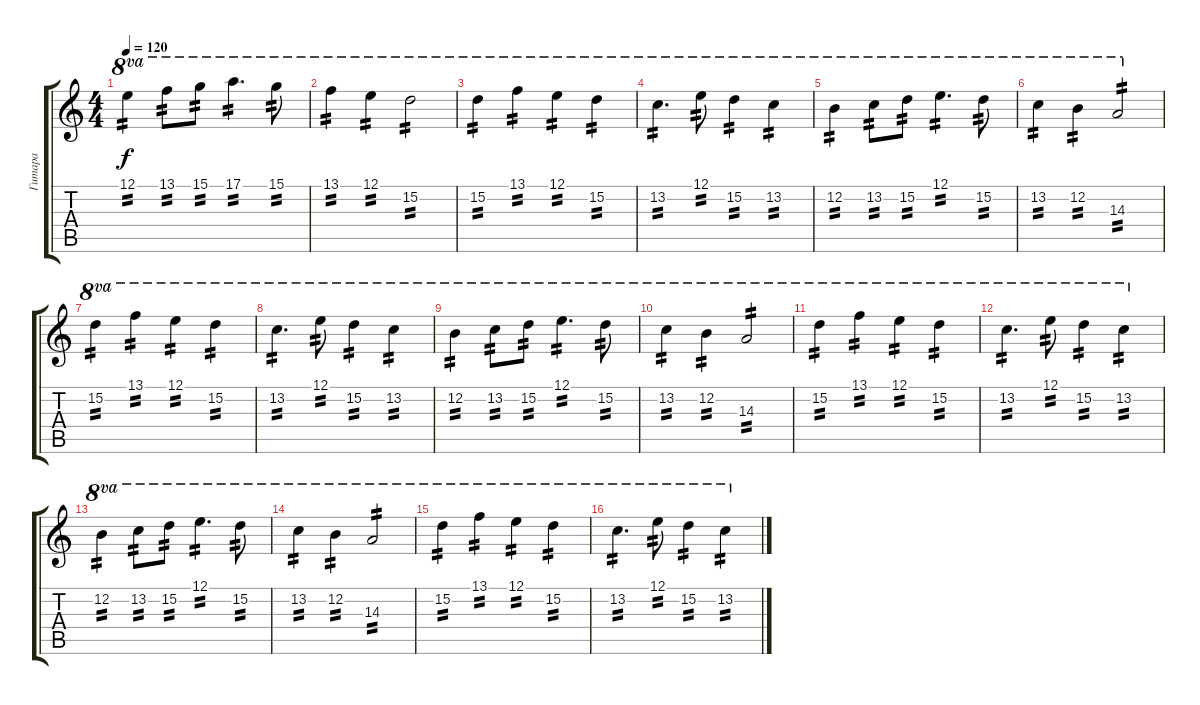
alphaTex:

\track ("Гитара" "Гитара") {instrument electricguitarclean}
\staff {score tabs}
\tuning (E4 B3 G3 D3 A2 E2) {hide}
\ts (4 4)
\tempo 120
\clef g2
\ks c
12.1.4{ot 8va tp 2 dy f} 13.1.8{ot 8va tp 2} 15.1.8{ot 8va tp 2} 17.1.4{d ot 8va tp 2} 15.1.8{ot 8va tp 2} |
13.1.4{ot 8va tp 2} 12.1.4{ot 8va tp 2} 15.2.2{ot 8va tp 2} |
15.2.4{ot 8va tp 2} 13.1.4{ot 8va tp 2} 12.1.4{ot 8va tp 2} 15.2.4{ot 8va tp 2} |
13.2.4{d ot 8va tp 2} 12.1.8{ot 8va tp 2} 15.2.4{ot 8va tp 2} 13.2.4{ot 8va tp 2} |
12.2.4{ot 8va tp 2} 13.2.8{ot 8va tp 2} 15.2.8{ot 8va tp 2} 12.1.4{d ot 8va tp 2} 15.2.8{ot 8va tp 2} |
13.2.4{ot 8va tp 2} 12.2.4{ot 8va tp 2} 14.3.2{ot 8va tp 2} |
15.2.4{ot 8va tp 2} 13.1.4{ot 8va tp 2} 12.1.4{ot 8va tp 2} 15.2.4{ot 8va tp 2} |
13.2.4{d ot 8va tp 2} 12.1.8{ot 8va tp 2} 15.2.4{ot 8va tp 2} 13.2.4{ot 8va tp 2} |
12.2.4{ot 8va tp 2} 13.2.8{ot 8va tp 2} 15.2.8{ot 8va tp 2} 12.1.4{d ot 8va tp 2} 15.2.8{ot 8va tp 2} |
13.2.4{ot 8va tp 2} 12.2.4{ot 8va tp 2} 14.3.2{ot 8va tp 2} |
15.2.4{ot 8va tp 2} 13.1.4{ot 8va tp 2} 12.1.4{ot 8va tp 2} 15.2.4{ot 8va tp 2} |
13.2.4{d ot 8va tp 2} 12.1.8{ot 8va tp 2} 15.2.4{ot 8va tp 2} 13.2.4{ot 8va tp 2} |
12.2.4{ot 8va tp 2} 13.2.8{ot 8va tp 2} 15.2.8{ot 8va tp 2} 12.1.4{d ot 8va tp 2} 15.2.8{ot 8va tp 2} |
13.2.4{ot 8va tp 2} 12.2.4{ot 8va tp 2} 14.3.2{ot 8va tp 2} |
15.2.4{ot 8va tp 2} 13.1.4{ot 8va tp 2} 12.1.4{ot 8va tp 2} 15.2.4{ot 8va tp 2} |
13.2.4{d ot 8va tp 2} 12.1.8{ot 8va tp 2} 15.2.4{ot 8va tp 2} 13.2.4{ot 8va tp 2}
